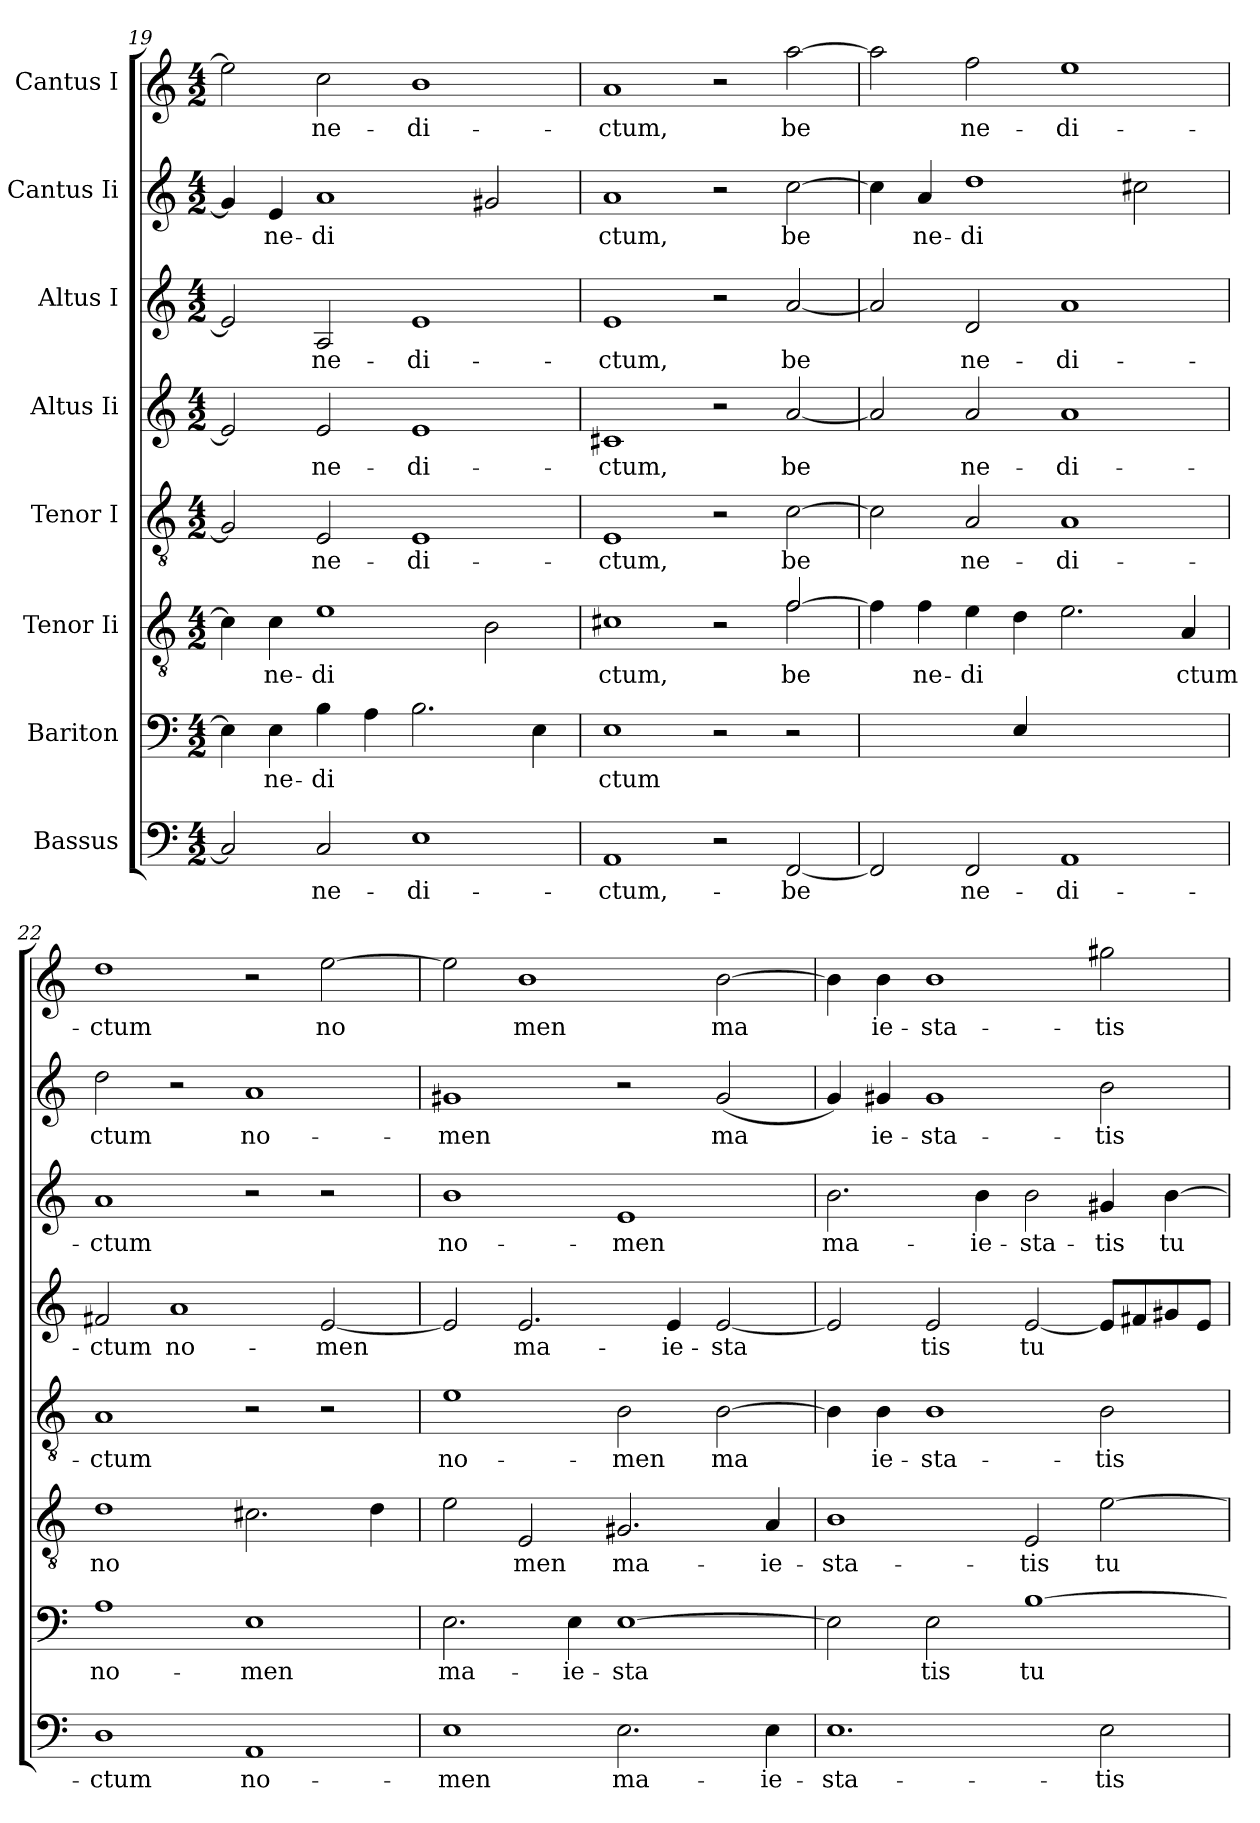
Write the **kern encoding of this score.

**kern	**text	**kern	**text	**kern	**text	**kern	**text	**kern	**text	**kern	**text	**kern	**text	**kern	**text
*part8	*part8	*part7	*part7	*part6	*part6	*part5	*part5	*part4	*part4	*part3	*part3	*part2	*part2	*part1	*part1
*staff8	*staff8	*staff7	*staff7	*staff6	*staff6	*staff5	*staff5	*staff4	*staff4	*staff3	*staff3	*staff2	*staff2	*staff1	*staff1
*I"Bassus	*	*I"Bariton	*	*I"Tenor Ii	*	*I"Tenor I	*	*I"Altus Ii	*	*I"Altus I	*	*I"Cantus Ii	*	*I"Cantus I	*
*clefF4	*	*clefF4	*	*clefGv2	*	*clefGv2	*	*clefG2	*	*clefG2	*	*clefG2	*	*clefG2	*
*k[]	*	*k[]	*	*k[]	*	*k[]	*	*k[]	*	*k[]	*	*k[]	*	*k[]	*
*C:	*	*C:	*	*C:	*	*C:	*	*C:	*	*C:	*	*C:	*	*C:	*
*M4/2	*	*M4/2	*	*M4/2	*	*M4/2	*	*M4/2	*	*M4/2	*	*M4/2	*	*M4/2	*
=19	=19	=19	=19	=19	=19	=19	=19	=19	=19	=19	=19	=19	=19	=19	=19
!	!LO:LY:b:cj	!	!LO:LY:b:cj	!	!LO:LY:b:cj	!	!LO:LY:b:cj	!	!LO:LY:b:cj	!	!LO:LY:b:cj	!	!LO:LY:b	!	!LO:LY:b:cj
2C/]	--	4E\]	--	4c\]	--	2G/]	--	2e/]	--	2e/]	--	4g/]	--	2ee\]	--
!	!	!	!LO:LY:b:cj	!	!LO:LY:b:cj	!	!	!	!	!	!	!	!LO:LY:b	!	!
.	.	4E\	-ne-	4c\	-ne-	.	.	.	.	.	.	4e/	-ne-	.	.
!	!LO:LY:b:cj	!	!LO:LY:b:cj	!	!LO:LY:b:cj	!	!LO:LY:b:cj	!	!LO:LY:b:cj	!	!LO:LY:b:cj	!	!LO:LY:b	!	!LO:LY:b:cj
2C/	-ne-	4B\	-di-	1e	-di-	2E/	-ne-	2e/	-ne-	2A/	-ne-	1a	-di-	2cc\	-ne-
!	!	!	!LO:LY:b:cj	!	!	!	!	!	!	!	!	!	!	!	!
.	.	4A\	--	.	.	.	.	.	.	.	.	.	.	.	.
!	!LO:LY:b:cj	!	!LO:LY:b:cj	!	!	!	!LO:LY:b:cj	!	!LO:LY:b:cj	!	!LO:LY:b:cj	!	!	!	!LO:LY:b:cj
1E	-di-	2.B\	--	.	.	1E	-di-	1e	-di-	1e	-di-	.	.	1b	-di-
!	!	!	!	!	!LO:LY:b:cj	!	!	!	!	!	!	!	!LO:LY:b	!	!
.	.	.	.	2B\	--	.	.	.	.	.	.	2g#X/	--	.	.
!	!	!	!LO:LY:b:cj	!	!	!	!	!	!	!	!	!	!	!	!
.	.	4E\	--	.	.	.	.	.	.	.	.	.	.	.	.
!!LO:PB:g=z
=20	=20	=20	=20	=20	=20	=20	=20	=20	=20	=20	=20	=20	=20	=20	=20
!	!LO:LY:b:cj	!	!LO:LY:b:cj	!	!LO:LY:b:cj	!	!LO:LY:b:cj	!	!LO:LY:b:cj	!	!LO:LY:b:cj	!	!LO:LY:b	!	!LO:LY:b:cj
*	*	*	*	*^	*	*	*	*	*	*	*	*	*	*	*
1AA	-ctum,-	1E	-ctum	1c#X	1.ryy	-ctum,	1E	-ctum,	1c#X	-ctum,	1e	-ctum,	1a	-ctum,	1a	-ctum,
2r	.	2r	.	2r	.	.	2r	.	2r	.	2r	.	2r	.	2r	.
!	!LO:LY:b:cj	!	!	!	!	!LO:LY:b:cj	!	!LO:LY:b:cj	!	!LO:LY:b:cj	!	!LO:LY:b:cj	!	!LO:LY:b	!	!LO:LY:b:cj
[<2FF/	-be-	2r	.	[>2f/	2f\	be-	[>2c\	be-	[<2a/	be-	[<2a/	be-	[>2cc\	be-	[>2aa\	be-
=21	=21	=21	=21	=21	=21	=21	=21	=21	=21	=21	=21	=21	=21	=21	=21	=21
!	!LO:LY:b:cj	!	!	!	!	!LO:LY:b:cj	!	!LO:LY:b:cj	!	!LO:LY:b:cj	!	!LO:LY:b:cj	!	!LO:LY:b	!	!LO:LY:b:cj
*	*	*	*	*v	*v	*	*	*	*	*	*	*	*	*	*	*
2FF/]	--	2.ryy	.	4f\]	--	2c\]	--	2a/]	--	2a/]	--	4cc\]	--	2aa\]	--
!	!	!	!	!	!LO:LY:b:cj	!	!	!	!	!	!	!	!LO:LY:b	!	!
.	.	.	.	4f\	-ne-	.	.	.	.	.	.	4a/	-ne-	.	.
!	!LO:LY:b:cj	!	!	!	!LO:LY:b:cj	!	!LO:LY:b:cj	!	!LO:LY:b:cj	!	!LO:LY:b:cj	!	!LO:LY:b	!	!LO:LY:b:cj
2FF/	-ne-	.	.	4e\	-di-	2A/	-ne-	2a/	-ne-	2d/	-ne-	1dd	-di-	2ff\	-ne-
!	!	!	!LO:LY:b:cj	!	!LO:LY:b:cj	!	!	!	!	!	!	!	!	!	!
.	.	4E/	.	4d\	--	.	.	.	.	.	.	.	.	.	.
!	!LO:LY:b:cj	!	!	!	!LO:LY:b:cj	!	!LO:LY:b:cj	!	!LO:LY:b:cj	!	!LO:LY:b:cj	!	!	!	!LO:LY:b:cj
1AA	-di-	1ryy	.	2.e\	--	1A	-di-	1a	-di-	1a	-di-	.	.	1ee	-di-
!	!	!	!	!	!	!	!	!	!	!	!	!	!LO:LY:b	!	!
.	.	.	.	.	.	.	.	.	.	.	.	2cc#X\	--	.	.
!	!	!	!	!	!LO:LY:b:cj	!	!	!	!	!	!	!	!	!	!
.	.	.	.	4A/	-ctum	.	.	.	.	.	.	.	.	.	.
=22	=22	=22	=22	=22	=22	=22	=22	=22	=22	=22	=22	=22	=22	=22	=22
!	!LO:LY:b:cj	!	!LO:LY:b:cj	!	!LO:LY:b:cj	!	!LO:LY:b:cj	!	!LO:LY:b:cj	!	!LO:LY:b:cj	!	!LO:LY:b	!	!LO:LY:b:cj
1D	-ctum	1A	no-	1d	no-	1A	-ctum	2f#X/	-ctum	1a	-ctum	2dd\	-ctum	1dd	-ctum
!	!	!	!	!	!	!	!	!	!LO:LY:b:cj	!	!	!	!	!	!
.	.	.	.	.	.	.	.	1a	no-	.	.	2r	.	.	.
!	!LO:LY:b:cj	!	!LO:LY:b:cj	!	!LO:LY:b:cj	!	!	!	!	!	!	!	!LO:LY:b	!	!
1AA	no-	1E	-men	2.c#X\	--	2r	.	.	.	2r	.	1a	no-	2r	.
!	!	!	!	!	!	!	!	!	!LO:LY:b:cj	!	!	!	!	!	!LO:LY:b:cj
.	.	.	.	.	.	2r	.	[<2e/	-men	2r	.	.	.	[>2ee\	no-
!	!	!	!	!	!LO:LY:b:cj	!	!	!	!	!	!	!	!	!	!
.	.	.	.	4d\	--	.	.	.	.	.	.	.	.	.	.
=23	=23	=23	=23	=23	=23	=23	=23	=23	=23	=23	=23	=23	=23	=23	=23
!	!LO:LY:b:cj	!	!LO:LY:b:cj	!	!LO:LY:b:cj	!	!LO:LY:b:cj	!	!LO:LY:b:cj	!	!LO:LY:b:cj	!	!LO:LY:b	!	!LO:LY:b:cj
1E	-men	2.E\	ma-	2e\	--	1e	no-	2e/]	.	1b	no-	1g#X	-men	2ee\]	--
!	!	!	!	!	!LO:LY:b:cj	!	!	!	!LO:LY:b:cj	!	!	!	!	!	!LO:LY:b:cj
.	.	.	.	2E/	-men	.	.	2.e/	ma-	.	.	.	.	1b	-men
!	!	!	!LO:LY:b:cj	!	!	!	!	!	!	!	!	!	!	!	!
.	.	4E\	-ie-	.	.	.	.	.	.	.	.	.	.	.	.
!	!LO:LY:b:cj	!	!LO:LY:b:cj	!	!LO:LY:b:cj	!	!LO:LY:b:cj	!	!	!	!LO:LY:b:cj	!	!	!	!
2.E\	ma-	[>1E	-sta-	2.G#X/	ma-	2B\	-men	.	.	1e	-men	2r	.	.	.
!	!	!	!	!	!	!	!	!	!LO:LY:b:cj	!	!	!	!	!	!
.	.	.	.	.	.	.	.	4e/	-ie-	.	.	.	.	.	.
!	!	!	!	!	!	!	!LO:LY:b:cj	!	!LO:LY:b:cj	!	!	!	!LO:LY:b	!	!LO:LY:b:cj
.	.	.	.	.	.	[>2B\	ma-	[<2e/	-sta-	.	.	(<2g#/	ma-	[>2b\	ma-
!	!LO:LY:b:cj	!	!	!	!LO:LY:b:cj	!	!	!	!	!	!	!	!	!	!
4E\	-ie-	.	.	4A/	-ie-	.	.	.	.	.	.	.	.	.	.
=24	=24	=24	=24	=24	=24	=24	=24	=24	=24	=24	=24	=24	=24	=24	=24
!	!LO:LY:b:cj	!	!LO:LY:b:cj	!	!LO:LY:b:cj	!	!LO:LY:b:cj	!	!LO:LY:b:cj	!	!LO:LY:b:cj	!	!LO:LY:b	!	!LO:LY:b:cj
1.E	-sta-	2E\]	--	1B	-sta-	4B\]	--	2e/]	--	2.b\	ma-	4g/)	--	4b\]	--
!	!	!	!	!	!	!	!LO:LY:b:cj	!	!	!	!	!	!LO:LY:b	!	!LO:LY:b:cj
.	.	.	.	.	.	4B\	-ie-	.	.	.	.	4g#X/	-ie-	4b\	-ie-
!	!	!	!LO:LY:b:cj	!	!	!	!LO:LY:b:cj	!	!LO:LY:b:cj	!	!	!	!LO:LY:b	!	!LO:LY:b:cj
.	.	2E\	-tis	.	.	1B	-sta-	2e/	-tis	.	.	1g#	-sta-	1b	-sta-
!	!	!	!	!	!	!	!	!	!	!	!LO:LY:b:cj	!	!	!	!
.	.	.	.	.	.	.	.	.	.	4b\	-ie-	.	.	.	.
!	!	!	!LO:LY:b:cj	!	!LO:LY:b:cj	!	!	!	!LO:LY:b:cj	!	!LO:LY:b:cj	!	!	!	!
.	.	[>1B	tu-	2E/	-tis	.	.	[<2e/	tu-	2b\	-sta-	.	.	.	.
!	!LO:LY:b:cj	!	!	!	!LO:LY:b:cj	!	!LO:LY:b:cj	!	!LO:LY:b:cj	!	!LO:LY:b:cj	!	!LO:LY:b	!	!LO:LY:b:cj
2E\	-tis	.	.	[>2e\	tu	2B\	-tis	8e/L]	--	4g#X/	-tis	2b\	-tis	2gg#X\	-tis
!	!	!	!	!	!	!	!	!	!LO:LY:b:cj	!	!	!	!	!	!
.	.	.	.	.	.	.	.	8f#X/	--	.	.	.	.	.	.
!	!	!	!	!	!	!	!	!	!LO:LY:b:cj	!	!LO:LY:b:cj	!	!	!	!
.	.	.	.	.	.	.	.	8g#X/	--	[>4b\	tu	.	.	.	.
!	!	!	!	!	!	!	!	!	!LO:LY:b:cj	!	!	!	!	!	!
.	.	.	.	.	.	.	.	8e/J	--	.	.	.	.	.	.
=	=	=	=	=	=	=	=	=	=	=	=	=	=	=	=
*-	*-	*-	*-	*-	*-	*-	*-	*-	*-	*-	*-	*-	*-	*-	*-
